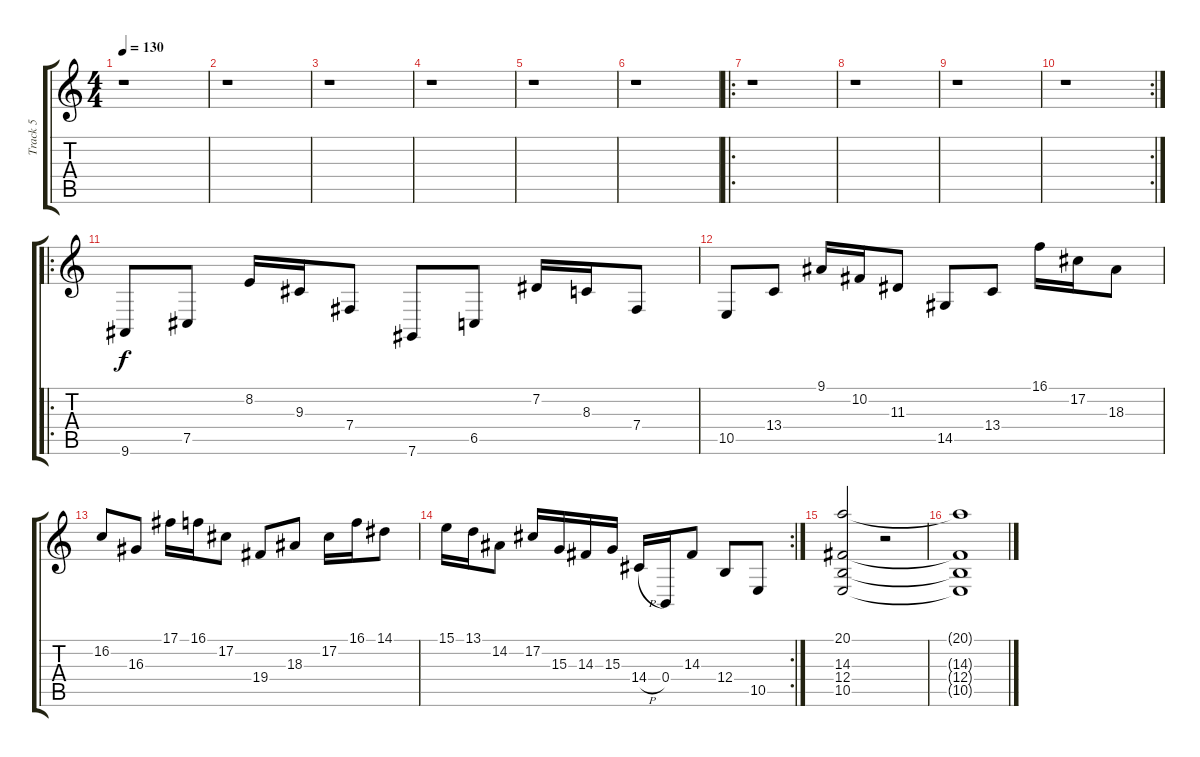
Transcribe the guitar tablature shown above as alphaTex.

\track ("Track 5" "Track 5") {instrument acousticgrandpiano}
\staff {score tabs}
\tuning (Db4 Ab3 E3 B2 Gb2 Db2) {hide}
\ts (4 4)
\tempo 130
\clef g2
\ks c
r.1{dy f} |
r.1 |
r.1 |
r.1 |
r.1 |
r.1 |
\ro
r.1 |
r.1 |
r.1 |
\rc 2
r.1 |
\ro
9.6.8 7.5.8 8.2.16 9.3.16 7.4.8 7.6.8 6.5.8 7.2.16 8.3.16 7.4.8 |
10.5.8 13.4.8 9.1.16 10.2.16 11.3.8 14.5.8 13.4.8 16.1.16 17.2.16 18.3.8 |
16.2.8 16.3.8 17.1.16 16.1.16 17.2.8 19.4.8 18.3.8 17.2.16 16.1.16 14.1.8 |
\rc 2
15.1.16 13.1.16 14.2.8 17.2.16 15.3.16 14.3.16 15.3.16 14.4{h}.16 0.4.16 14.3.8 12.4.8 10.5.8 |
(20.1 14.3 12.4 10.5).2 r.2 |
(20.1{t} 14.3{t} 12.4{t} 10.5{t}).1
